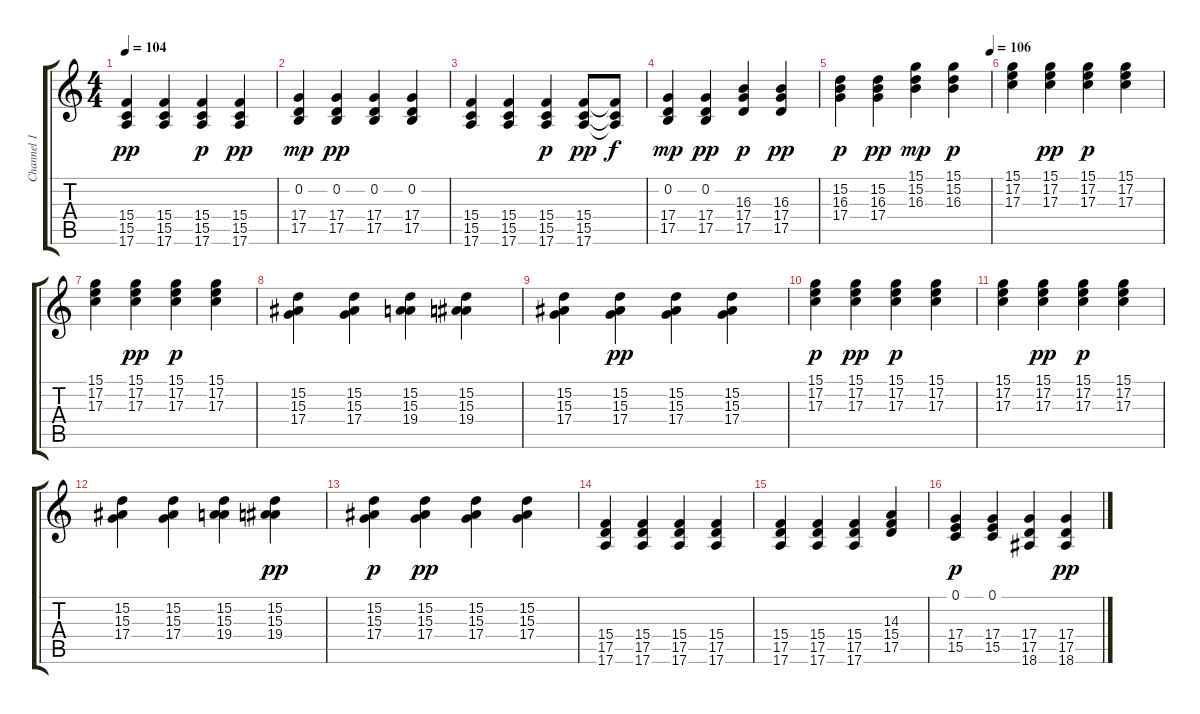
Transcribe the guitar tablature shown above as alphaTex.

\track ("Channel 1" "Channel 1") {instrument acousticgrandpiano}
\staff {score tabs}
\tuning (E4 B3 G3 D3 A2 E2) {hide}
\ts (4 4)
\tempo 104
\clef g2
\ks c
(15.4 15.5 17.6).4{dy pp} (15.4 15.5 17.6).4 (15.4 15.5 17.6).4{dy p} (15.4 15.5 17.6).4{dy pp} |
(0.2 17.4 17.5).4{dy mp} (0.2 17.4 17.5).4{dy pp} (0.2 17.4 17.5).4 (0.2 17.4 17.5).4 |
(15.4 15.5 17.6).4 (15.4 15.5 17.6).4 (15.4 15.5 17.6).4{dy p} (15.4 15.5 17.6).8{dy pp} (15.4{t} 15.5{t} 17.6{t}).8{dy f} |
(0.2 17.4 17.5).4{dy mp} (0.2 17.4 17.5).4{dy pp} (16.3 17.4 17.5).4{dy p} (16.3 17.4 17.5).4{dy pp} |
\tempo (106 1)
(15.2 16.3 17.4).4{dy p} (15.2 16.3 17.4).4{dy pp} (15.1 15.2 16.3).4{dy mp} (15.1 15.2 16.3).4{dy p} |
(15.1 17.2 17.3).4 (15.1 17.2 17.3).4{dy pp} (15.1 17.2 17.3).4{dy p} (15.1 17.2 17.3).4 |
(15.1 17.2 17.3).4 (15.1 17.2 17.3).4{dy pp} (15.1 17.2 17.3).4{dy p} (15.1 17.2 17.3).4 |
(15.2 15.3 17.4).4 (15.2 15.3 17.4).4 (15.2 15.3 19.4).4 (15.2 15.3 19.4).4 |
(15.2 15.3 17.4).4 (15.2 15.3 17.4).4{dy pp} (15.2 15.3 17.4).4 (15.2 15.3 17.4).4 |
(15.1 17.2 17.3).4{dy p} (15.1 17.2 17.3).4{dy pp} (15.1 17.2 17.3).4{dy p} (15.1 17.2 17.3).4 |
(15.1 17.2 17.3).4 (15.1 17.2 17.3).4{dy pp} (15.1 17.2 17.3).4{dy p} (15.1 17.2 17.3).4 |
(15.2 15.3 17.4).4 (15.2 15.3 17.4).4 (15.2 15.3 19.4).4 (15.2 15.3 19.4).4{dy pp} |
(15.2 15.3 17.4).4{dy p} (15.2 15.3 17.4).4{dy pp} (15.2 15.3 17.4).4 (15.2 15.3 17.4).4 |
(15.4 17.5 17.6).4 (15.4 17.5 17.6).4 (15.4 17.5 17.6).4 (15.4 17.5 17.6).4 |
(15.4 17.5 17.6).4 (15.4 17.5 17.6).4 (15.4 17.5 17.6).4 (14.3 15.4 17.5).4 |
(0.1 17.4 15.5).4{dy p} (0.1 17.4 15.5).4 (17.4 17.5 18.6).4 (17.4 17.5 18.6).4{dy pp}
